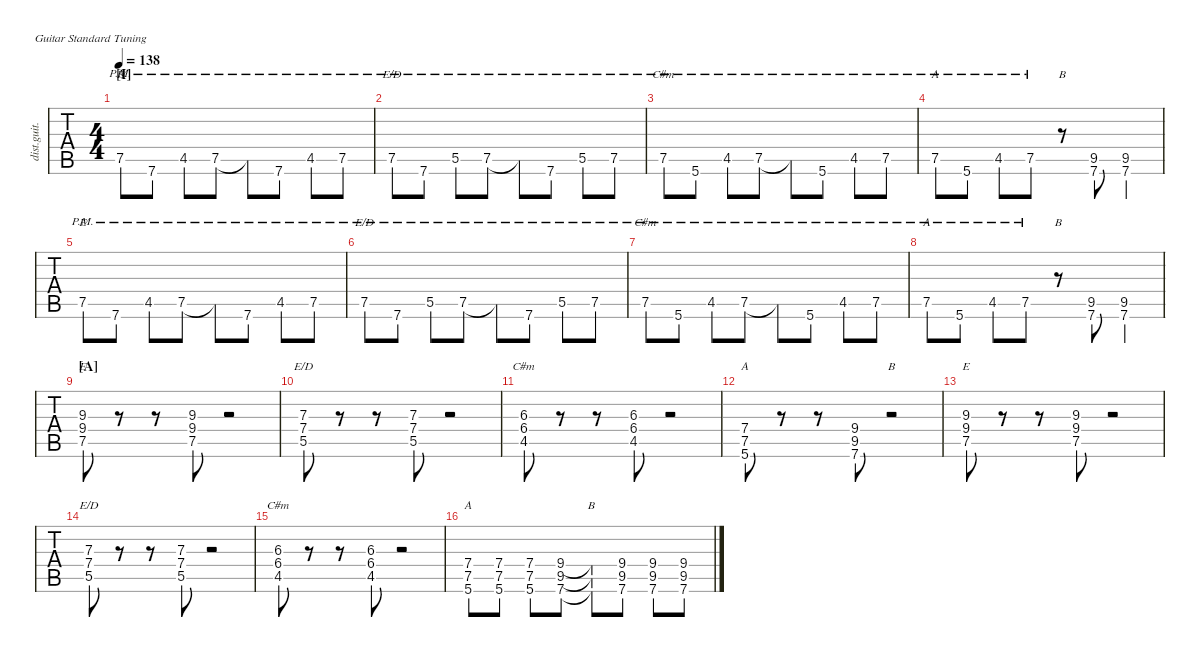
\defaultSystemsLayout 4
\hideDynamics
\bracketExtendMode nobrackets
\track ("Distortion Guitar" "dist.guit.") {defaultSystemsLayout 4 instrument distortionguitar}
\staff {tabs}
\tuning (E4 B3 G3 D3 A2 E2)
\chord ("E" x x x x 7 x) {firstfret 7 showdiagram false showfingering false}
\chord ("E/D" x x x x 7 x) {firstfret 7 showdiagram false showfingering false}
\chord ("C#m" x x x x 7 x) {firstfret 7 showdiagram false showfingering false}
\chord ("A" x x x x 7 x) {firstfret 7 showdiagram false showfingering false}
\chord ("B" x x x x x x)
\chord ("C#m" x x 6 6 4 x) {firstfret 4 showdiagram false showfingering false}
\chord ("B" x x x 9 9 7) {firstfret 7 showdiagram false showfingering false}
\chord ("A" x x x 7 7 5) {firstfret 5 showdiagram false showfingering false}
\chord ("E" x x 9 9 7 x) {firstfret 7 showdiagram false showfingering false}
\chord ("E/D" x x 7 7 5 x) {firstfret 5 showdiagram false showfingering false}
\ts (4 4)
\section ("I" "")
\tempo 138
\clef g2
\ks c
7.5{pm}.8{ch "E" dy mf} 7.6{pm}.8 4.5{pm acc #}.8 7.5{pm}.8 7.5{pm t}.8 7.6{pm}.8 4.5{pm acc #}.8 7.5{pm}.8 |
7.5{pm}.8{ch "E/D"} 7.6{pm}.8 5.5{pm}.8 7.5{pm}.8 7.5{pm t}.8 7.6{pm}.8 5.5{pm}.8 7.5{pm}.8 |
7.5{pm}.8{ch "C#m"} 5.6{pm}.8 4.5{pm acc #}.8 7.5{pm}.8 7.5{pm t}.8 5.6{pm}.8 4.5{pm acc #}.8 7.5{pm}.8 |
7.5{pm}.8{ch "A"} 5.6{pm}.8 4.5{pm acc #}.8 7.5{pm}.8 r.8{ch "B"} (9.5{acc #} 7.6).8 (9.5{st acc #} 7.6{st}).4 |
7.5{pm}.8{ch "E"} 7.6{pm}.8 4.5{pm acc #}.8 7.5{pm}.8 7.5{pm t}.8 7.6{pm}.8 4.5{pm acc #}.8 7.5{pm}.8 |
7.5{pm}.8{ch "E/D"} 7.6{pm}.8 5.5{pm}.8 7.5{pm}.8 7.5{pm t}.8 7.6{pm}.8 5.5{pm}.8 7.5{pm}.8 |
7.5{pm}.8{ch "C#m"} 5.6{pm}.8 4.5{pm acc #}.8 7.5{pm}.8 7.5{pm t}.8 5.6{pm}.8 4.5{pm acc #}.8 7.5{pm}.8 |
7.5{pm}.8{ch "A"} 5.6{pm}.8 4.5{pm acc #}.8 7.5{pm}.8 r.8{ch "B"} (9.5{acc #} 7.6).8 (9.5{st acc #} 7.6{st}).4 |
\section ("A" "")
(9.3 9.4 7.5).8{ch "E"} r.8 r.8 (9.3 9.4 7.5).8 r.2 |
(7.3 7.4 5.5).8{ch "E/D"} r.8 r.8 (7.3 7.4 5.5).8 r.2 |
(6.3{acc #} 6.4{acc #} 4.5{acc #}).8{ch "C#m"} r.8 r.8 (6.3{acc #} 6.4{acc #} 4.5{acc #}).8 r.2 |
(7.4 7.5 5.6).8{ch "A"} r.8 r.8 (9.4 9.5{acc #} 7.6).8 r.2{ch "B"} |
(9.3 9.4 7.5).8{ch "E"} r.8 r.8 (9.3 9.4 7.5).8 r.2 |
(7.3 7.4 5.5).8{ch "E/D"} r.8 r.8 (7.3 7.4 5.5).8 r.2 |
(6.3{acc #} 6.4{acc #} 4.5{acc #}).8{ch "C#m"} r.8 r.8 (6.3{acc #} 6.4{acc #} 4.5{acc #}).8 r.2 |
(7.4 7.5 5.6).8{ch "A"} (5.6 7.5 7.4).8 (7.4 7.5 5.6).8 (7.6 9.5{acc #} 9.4).8 (9.4{t} 9.5{t acc #} 7.6{t}).8{ch "B"} (9.4 9.5{acc #} 7.6).8 (9.4 9.5{acc #} 7.6).8 (9.4 9.5{acc #} 7.6).8
